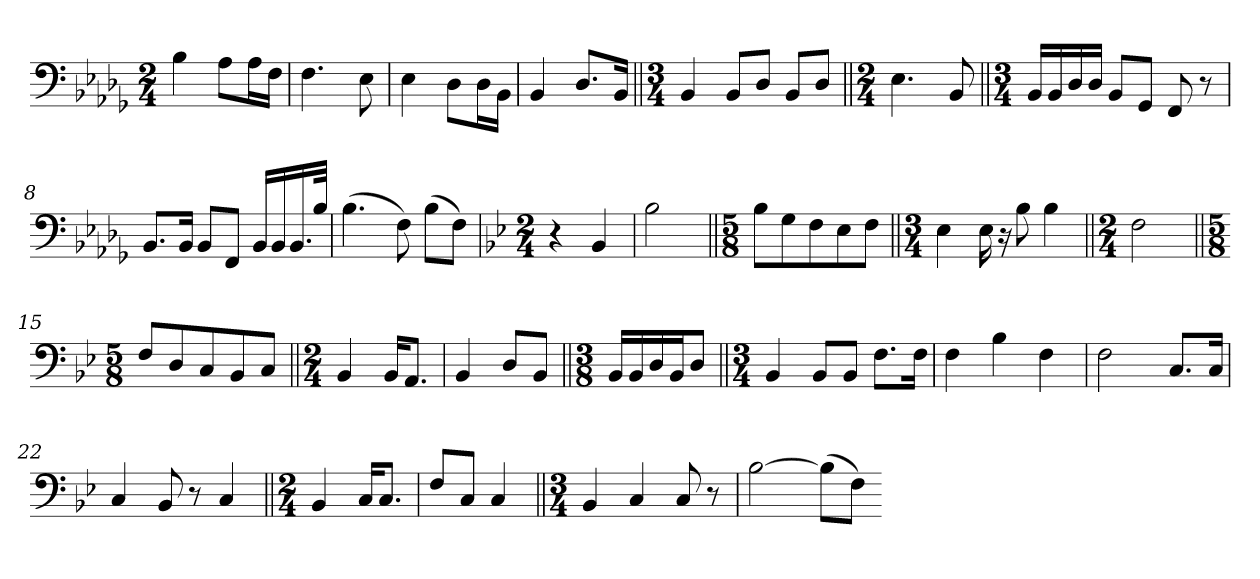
**kern
*part1
*staff1
*clefF4
*k[b-e-a-d-g-]
*M2/4
=1
4B-\
8A-\L
16A-\L
16F\JJ
=2
4.F\
8E-\
=3
4E-\
8D-\L
16D-\L
16BB-\JJ
=4
4BB-/
8.D-/L
16BB-/Jk
=5||
*M3/4
4BB-/
8BB-/L
8D-/J
8BB-/L
8D-/J
=6||
*M2/4
4.E-\
8BB-/
=7||
*M3/4
16BB-/LL
16BB-/
16D-/
16D-/JJ
8BB-/L
8GG-/J
8FF/
8r
=8
8.BB-/L
16BB-/Jk
8BB-/L
8FF/J
16BB-/LL
16BB-/
16.BB-/
32B-/JJk
=9
(4.B-\
8F\)
(8B-\L
8F\J)
=10
*k[b-e-]
*M2/4
4r
4BB-/
=11
2B-\
=12||
*M5/8
8B-\L
8G\
8F\
8E-\
8F\J
=13||
*M3/4
4E-\
16E-\
16r
8B-\
4B-\
=14||
*M2/4
2F\
=15||
*M5/8
8F/L
8D/
8C/
8BB-/
8C/J
=16||
*M2/4
4BB-/
16BB-/KL
8.AA/J
=17
4BB-/
8D/L
8BB-/J
=18||
*M3/8
16BB-/LL
16BB-/
16D/
16BB-/J
8D/J
=19||
*M3/4
4BB-/
8BB-/L
8BB-/J
8.F\L
16F\Jk
=20
4F\
4B-\
4F\
=21
2F\
8.C/L
16C/Jk
=22
4C/
8BB-/
8r
4C/
=23||
*M2/4
4BB-/
16C/KL
8.C/J
=24
8F/L
8C/J
4C/
=25||
*M3/4
4BB-/
4C/
8C/
8r
=26
[2B-\
(8B-\L]
8F\J)
=-
*-
